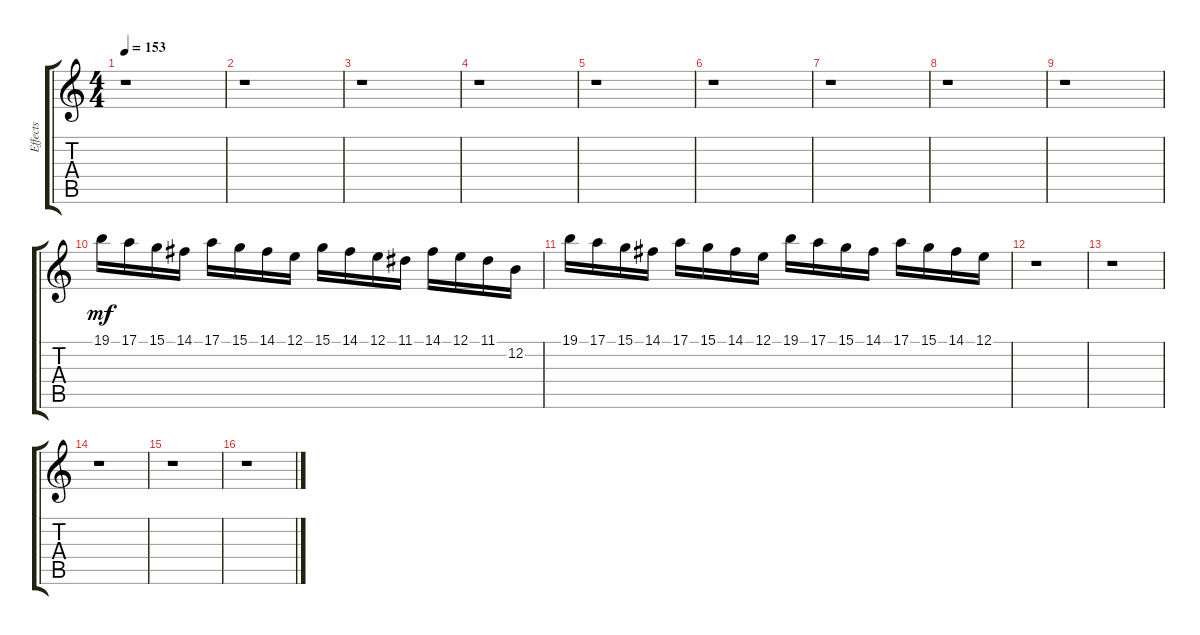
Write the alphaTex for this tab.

\track ("Effects" "Effects") {instrument musicbox}
\staff {score tabs}
\tuning (E4 B3 G3 D3 A2 E2) {hide}
\ts (4 4)
\tempo 153
\clef g2
\ks c
r.1{dy f} |
r.1 |
r.1 |
r.1 |
r.1 |
r.1 |
r.1 |
r.1 |
r.1 |
19.1.16{dy mf} 17.1.16 15.1.16 14.1.16 17.1.16 15.1.16 14.1.16 12.1.16 15.1.16 14.1.16 12.1.16 11.1.16 14.1.16 12.1.16 11.1.16 12.2.16 |
19.1.16 17.1.16 15.1.16 14.1.16 17.1.16 15.1.16 14.1.16 12.1.16 19.1.16 17.1.16 15.1.16 14.1.16 17.1.16 15.1.16 14.1.16 12.1.16 |
r.1 |
r.1 |
r.1 |
r.1 |
r.1
